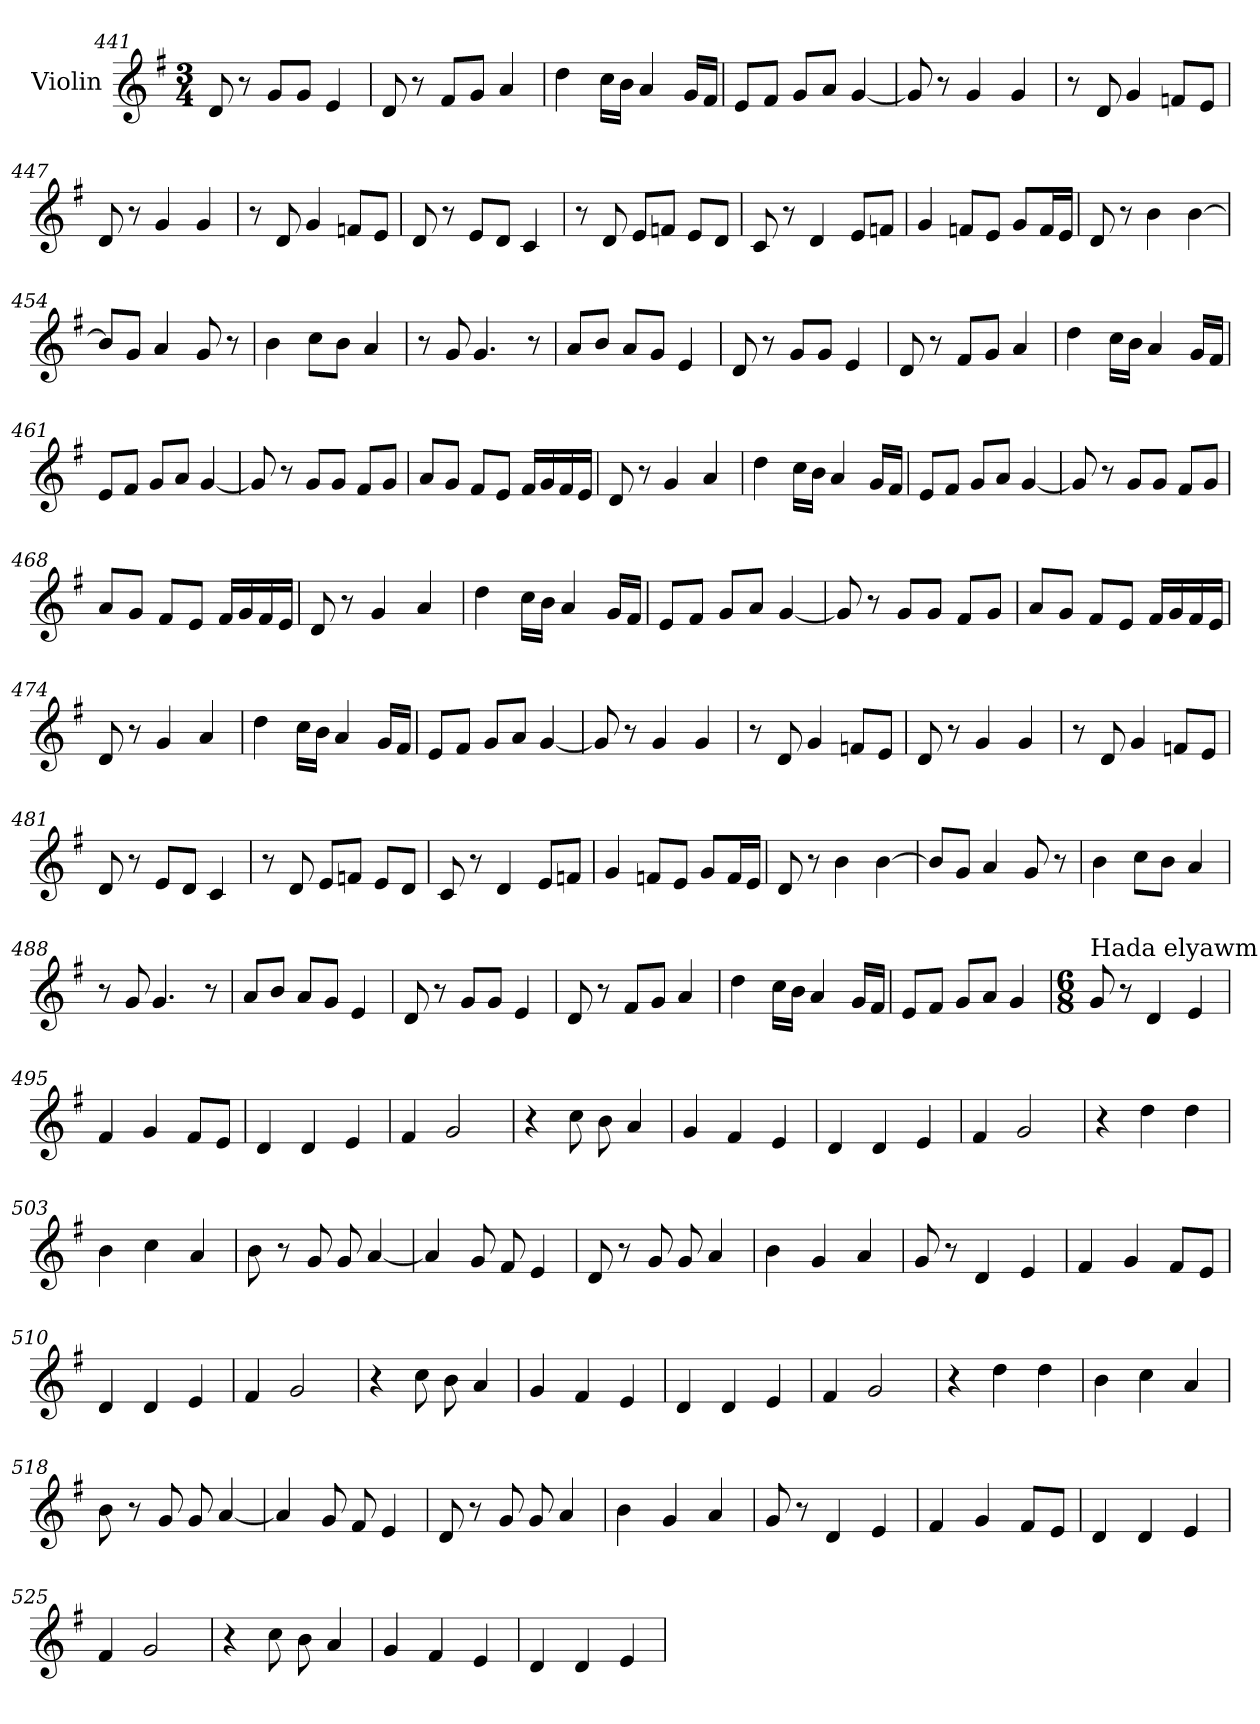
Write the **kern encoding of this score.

**kern
*part1
*staff1
*I"Violin
*clefG2
*k[f#]
*G:
*M3/4
=441
8d/
8r
8g/L
8g/J
4e/
=442
8d/
8r
8f#/L
8g/J
4a/
=443
4dd\
16cc\LL
16bi\JJ
4ai/
16gi/LL
16f#/JJ
=444
8ej/L
8f#j/J
8gj/L
8a/J
[4g/
!!LO:LB:g=z
=445
8g/]
8r
4g/
4g/
=446
8r
8d/
4g/
8fn/L
8e/J
=447
8d/
8r
4g/
4g/
=448
8r
8d/
4g/
8fn/L
8e/J
=449
8d/
8r
8eZ/L
8dZ/J
4cZ/
=450
8r
8d/
8e/L
8fnV/J
8eV/L
8dV/J
!!LO:LB:g=z
=451
8c/
8r
4d/
8e/L
8fn/J
=452
4g/
8fn/L
8e/J
8g/L
16f/L
16e/JJ
=453
8d/
8r
4b\
[4b\
=454
8b/L]
8g/J
4a/
8g/
8r
=455
4b\
8cc\L
8b\J
4a/
=456
8r
8g/
4.g/
8r
!!LO:LB:g=z
=457
8a/L
8bi/J
8ai/L
8gi/J
4e/
=458
8d/
8r
8g/L
8g/J
4e/
=459
8d/
8r
8f#/L
8g/J
4a/
=460
4dd\
16cc\LL
16bi\JJ
4ai/
16gi/LL
16f#/JJ
=461
8ej/L
8f#j/J
8gj/L
8a/J
[4g/
=462
8g/]
8r
8g/L
8g/J
8f#/L
8g/J
!!LO:PB:g=z
=463
8a/L
8g/J
8f#/L
8ej/J
16f#j/LL
16gj/
16f#/
16e/JJ
=464
8d/
8r
4g/
4a/
=465
4dd\
16cc\LL
16bi\JJ
4ai/
16gi/LL
16f#/JJ
=466
8ej/L
8f#j/J
8gj/L
8a/J
[4g/
=467
8g/]
8r
8g/L
8g/J
8f#/L
8g/J
!!LO:LB:g=z
=468
8a/L
8g/J
8f#/L
8ej/J
16f#j/LL
16gj/
16f#/
16e/JJ
=469
8d/
8r
4g/
4a/
=470
4dd\
16cc\LL
16bi\JJ
4ai/
16gi/LL
16f#/JJ
=471
8ej/L
8f#j/J
8gj/L
8a/J
[4g/
=472
8g/]
8r
8g/L
8g/J
8f#/L
8g/J
!!LO:LB:g=z
=473
8a/L
8g/J
8f#/L
8ej/J
16f#j/LL
16gj/
16f#/
16e/JJ
=474
8d/
8r
4g/
4a/
=475
4dd\
16cc\LL
16bi\JJ
4ai/
16gi/LL
16f#/JJ
=476
8ej/L
8f#j/J
8gj/L
8a/J
[4g/
=477
8g/]
8r
4g/
4g/
=478
8r
8d/
4g/
8fn/L
8e/J
!!LO:LB:g=z
=479
8d/
8r
4g/
4g/
=480
8r
8d/
4g/
8fn/L
8e/J
=481
8d/
8r
8eZ/L
8dZ/J
4cZ/
=482
8r
8d/
8e/L
8fnV/J
8eV/L
8dV/J
=483
8c/
8r
4d/
8e/L
8fn/J
=484
4g/
8fn/L
8e/J
8g/L
16f/L
16e/JJ
!!LO:LB:g=z
=485
8d/
8r
4b\
[4b\
=486
8b/L]
8g/J
4a/
8g/
8r
=487
4b\
8cc\L
8b\J
4a/
=488
8r
8g/
4.g/
8r
=489
8a/L
8bi/J
8ai/L
8gi/J
4e/
=490
8d/
8r
8g/L
8g/J
4e/
!!LO:LB:g=z
=491
8d/
8r
8f#/L
8g/J
4a/
=492
4dd\
16cc\LL
16bi\JJ
4ai/
16gi/LL
16f#/JJ
=493
8ej/L
8f#j/J
8gj/L
8a/J
4g/
=494
*M6/8
*MM150
!LO:TX:a:t=Hada elyawm
8g/
8r
4d/
4e/
=495
4f#/
4g/
8f#/L
8e/J
=496
4d/
4d/
4e/
!!LO:LB:g=z
=497
4f#/
2g/
=498
4r
8cc\
8b\
4a/
=499
4g/
4f#/
4e/
=500
4d/
4d/
4e/
=501
4f#/
2g/
=502
4r
4dd\
4dd\
=503
4b\
4cc\
4a/
!!LO:LB:g=z
=504
8b\
8r
8g/
8g/
[4a/
=505
4a/]
8g/
8f#/
4e/
=506
8d/
8r
8g/
8g/
4a/
=507
4b\
4g/
4a/
=508
8g/
8r
4d/
4e/
=509
4f#/
4g/
8f#/L
8e/J
!!LO:PB:g=z
=510
4d/
4d/
4e/
=511
4f#/
2g/
=512
4r
8cc\
8b\
4a/
=513
4g/
4f#/
4e/
=514
4d/
4d/
4e/
=515
4f#/
2g/
=516
4r
4dd\
4dd\
!!LO:LB:g=z
=517
4b\
4cc\
4a/
=518
8b\
8r
8g/
8g/
[4a/
=519
4a/]
8g/
8f#/
4e/
=520
8d/
8r
8g/
8g/
4a/
=521
4b\
4g/
4a/
=522
8g/
8r
4d/
4e/
!!LO:LB:g=z
=523
4f#/
4g/
8f#/L
8e/J
=524
4d/
4d/
4e/
=525
4f#/
2g/
=526
4r
8cc\
8b\
4a/
=527
4g/
4f#/
4e/
=528
4d/
4d/
4e/
=
*-
